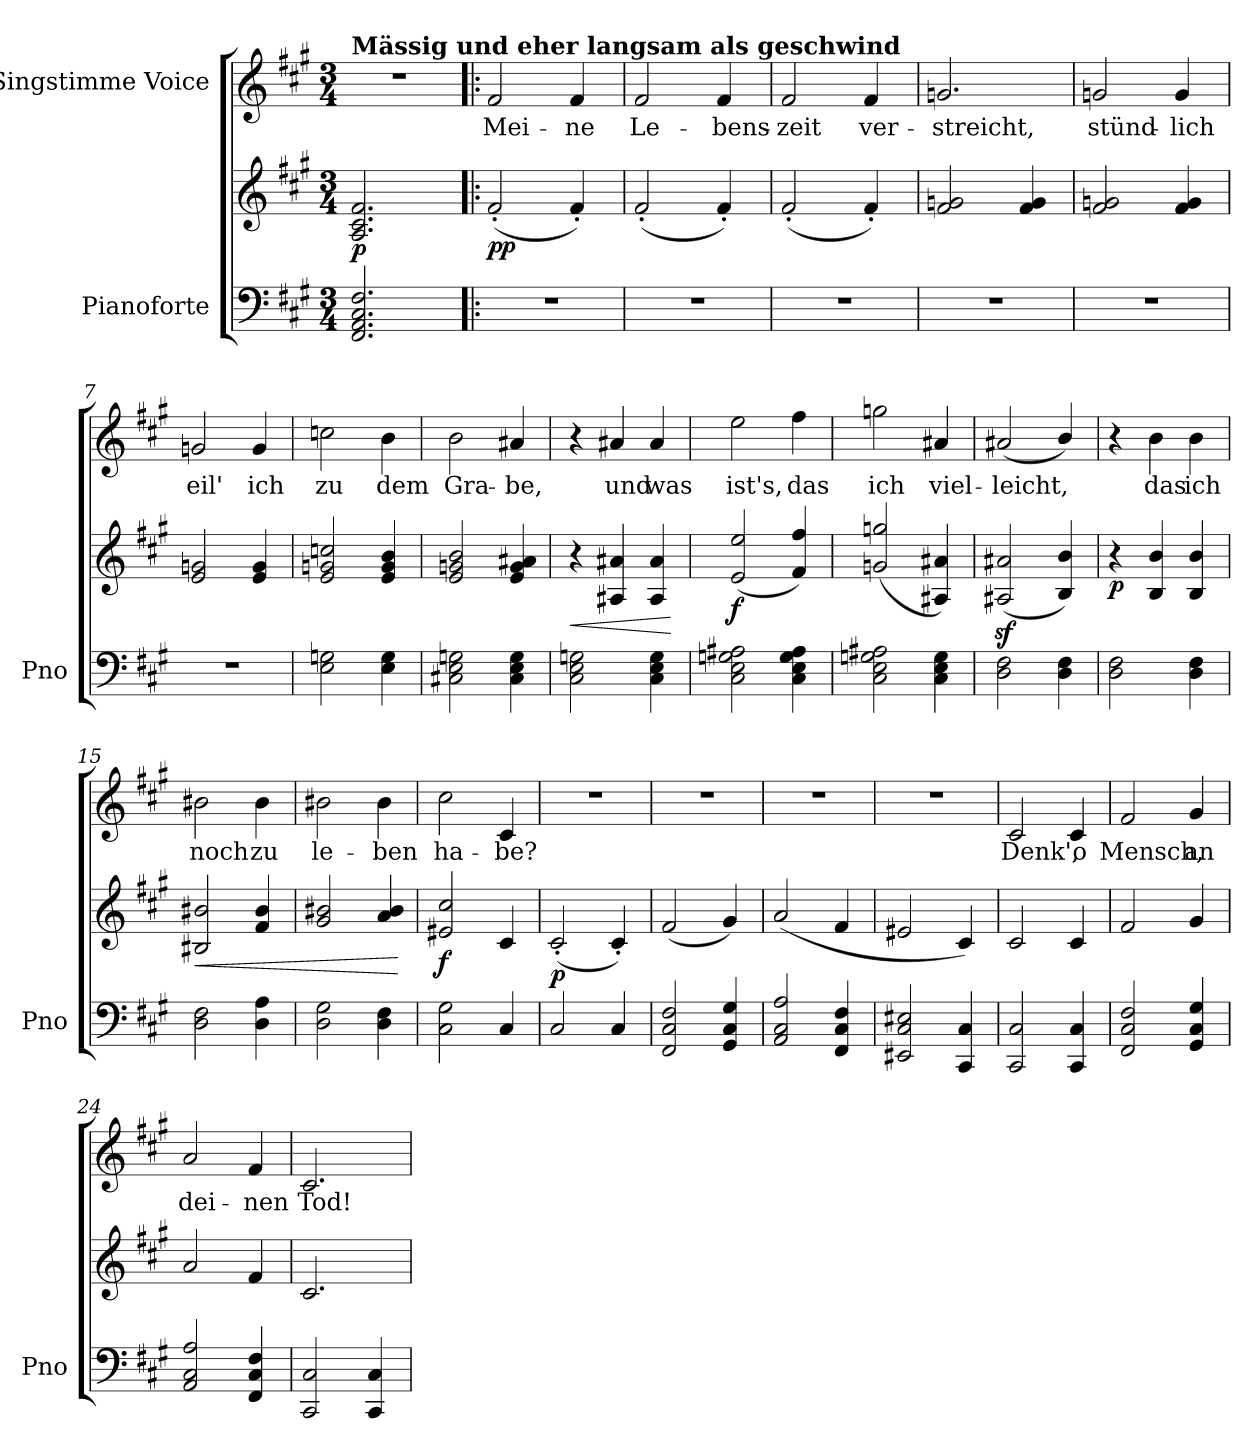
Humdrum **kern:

**kern	**kern	**dynam	**kern	**text
*part2	*part2	*part2	*part1	*part1
*staff3	*staff2	*staff2/3	*staff1	*staff1
*I"Pianoforte	*	*	*I"Singstimme Voice	*
*I'Pno	*	*	*	*
*clefF4	*clefG2	*	*clefG2	*
*k[f#c#g#]	*k[f#c#g#]	*	*k[f#c#g#]	*
*M3/4	*M3/4	*	*M3/4	*
=1	=1	=1	=1	=1
!	!	!	!LO:TX:a:B:t=Mässig und eher langsam als geschwind	!
!	!	!LO:DY:b	!	!
2.FF#/ 2.AA/ 2.C#/ 2.F#/	2.A/ 2.c#/ 2.f#/	p	2.r	.
=2!|:	=2!|:	=2!|:	=2!|:	=2!|:
!	!	!LO:DY:b	!	!LO:LY:b
2.r	(2f#'/	pp	2f#/	Mei-
!	!	!	!	!LO:LY:b
.	4f#'/)	.	4f#/	-ne
=3	=3	=3	=3	=3
!	!	!	!	!LO:LY:b
2.r	(2f#'/	.	2f#/	Le-
!	!	!	!	!LO:LY:b
.	4f#'/)	.	4f#/	-bens-
=4	=4	=4	=4	=4
!	!	!	!	!LO:LY:b
2.r	(2f#'/	.	2f#/	-zeit
!	!	!	!	!LO:LY:b
.	4f#'/)	.	4f#/	ver-
=5	=5	=5	=5	=5
!	!	!	!	!LO:LY:b
2.r	2f#/ 2gn/	.	2.gn/	-streicht,
.	4f#/ 4g/	.	.	.
=6	=6	=6	=6	=6
!	!	!	!	!LO:LY:b
2.r	2f#/ 2gn/	.	2gn/	stünd-
!	!	!	!	!LO:LY:b
.	4f#/ 4g/	.	4g/	-lich
=7	=7	=7	=7	=7
!	!	!	!	!LO:LY:b
2.r	2e/ 2gn/	.	2gn/	eil'
!	!	!	!	!LO:LY:b
.	4e/ 4g/	.	4g/	ich
=8	=8	=8	=8	=8
!	!	!	!	!LO:LY:b
2E\ 2Gn\	2e/ 2gn/ 2ccn/	.	2ccn\	zu
!	!	!	!	!LO:LY:b
4E\ 4G\	4e/ 4g/ 4b/	.	4b\	dem
=9	=9	=9	=9	=9
!	!	!	!	!LO:LY:b
2C#X\ 2E\ 2Gn\	2e/ 2gn/ 2b/	.	2b\	Gra-
!	!	!	!	!LO:LY:b
4C#\ 4E\ 4G\	4e/ 4g/ 4a#X/	.	4a#X/	-be,
!!LO:LB:g=z
=10	=10	=10	=10	=10
!	!	!LO:HP:b	!	!
2C#\ 2E\ 2Gn\	4r	<	4r	.
!	!	!	!	!LO:LY:b
.	4A#X/ 4a#X/	.	4a#X/	und
!	!	!	!	!LO:LY:b
4C#\ 4E\ 4G\	4A#/ 4a#/	.	4a#/	was
.	.	[	.	.
=11	=11	=11	=11	=11
!	!	!LO:DY:b	!	!LO:LY:b
2C#\ 2E\ 2Gn\ 2A#X\	(2e/ 2ee/	f	2ee\	ist's,
!	!	!	!	!LO:LY:b
4C#\ 4E\ 4G\ 4A#\	4f#/ 4ff#/)	.	4ff#\	das
=12	=12	=12	=12	=12
!	!	!	!	!LO:LY:b
2C#\ 2E\ 2Gn\ 2A#X\	(2gn/ 2ggn/	.	2ggn\	ich
!	!	!	!	!LO:LY:b
4C#\ 4E\ 4G\	4A#X/ 4a#X/)	.	4a#X/	viel-
=13	=13	=13	=13	=13
!	!	!	!	!LO:LY:b
2D\ 2F#\	(2A#X/z< 2a#X/z<	.	(2a#X/	-leicht,
4D\ 4F#\	4B/ 4b/)	.	4b/)	.
=14	=14	=14	=14	=14
!	!	!LO:DY:b	!	!
2D\ 2F#\	4r	p	4r	.
!	!	!	!	!LO:LY:b
.	4B/ 4b/	.	4b\	das
!	!	!	!	!LO:LY:b
4D\ 4F#\	4B/ 4b/	.	4b\	ich
=15	=15	=15	=15	=15
!	!	!LO:HP:b	!	!LO:LY:b
2D\ 2F#\	2B#X/ 2b#X/	<	2b#X\	noch
!	!	!	!	!LO:LY:b
4D\ 4A\	4f#/ 4b#/	.	4b#\	zu
=16	=16	=16	=16	=16
!	!	!	!	!LO:LY:b
2D\ 2G#\	2g#/ 2b#X/	.	2b#X\	le-
!	!	!	!	!LO:LY:b
4D\ 4F#\	4a/ 4b#/	.	4b#\	-ben
.	.	[	.	.
=17	=17	=17	=17	=17
!	!	!LO:DY:b	!	!LO:LY:b
2C#\ 2G#\	2e#X/ 2cc#/	f	2cc#\	ha-
!	!	!	!	!LO:LY:b
4C#/	4c#/	.	4c#/	-be?
=18	=18	=18	=18	=18
!	!	!LO:DY:b	!	!
2C#/	(2c#'/	p	2.r	.
4C#/	4c#'/)	.	.	.
=19	=19	=19	=19	=19
2FF#/ 2C#/ 2F#/	(2f#/	.	2.r	.
4GG#/ 4C#/ 4G#/	4g#/)	.	.	.
!!LO:LB:g=z
=20	=20	=20	=20	=20
2AA/ 2C#/ 2A/	(2a/	.	2.r	.
4FF#/ 4C#/ 4F#/	4f#/	.	.	.
=21	=21	=21	=21	=21
2EE#X/ 2C#/ 2E#X/	2e#X/	.	2.r	.
4CC#/ 4C#/	4c#/)	.	.	.
=22	=22	=22	=22	=22
!	!	!	!	!LO:LY:b
2CC#/ 2C#/	2c#/	.	2c#/	Denk',
!	!	!	!	!LO:LY:b
4CC#/ 4C#/	4c#/	.	4c#/	o
=23	=23	=23	=23	=23
!	!	!	!	!LO:LY:b
2FF#/ 2C#/ 2F#/	2f#/	.	2f#/	Mensch,
!	!	!	!	!LO:LY:b
4GG#/ 4C#/ 4G#/	4g#/	.	4g#/	an
=24	=24	=24	=24	=24
!	!	!	!	!LO:LY:b
2AA/ 2C#/ 2A/	2a/	.	2a/	dei-
!	!	!	!	!LO:LY:b
4FF#/ 4C#/ 4F#/	4f#/	.	4f#/	-nen
=25	=25	=25	=25	=25
!	!	!	!	!LO:LY:b
2CC#/ 2C#/	2.c#/	.	2.c#/	Tod!
4CC#/ 4C#/	.	.	.	.
=	=	=	=	=
*-	*-	*-	*-	*-
